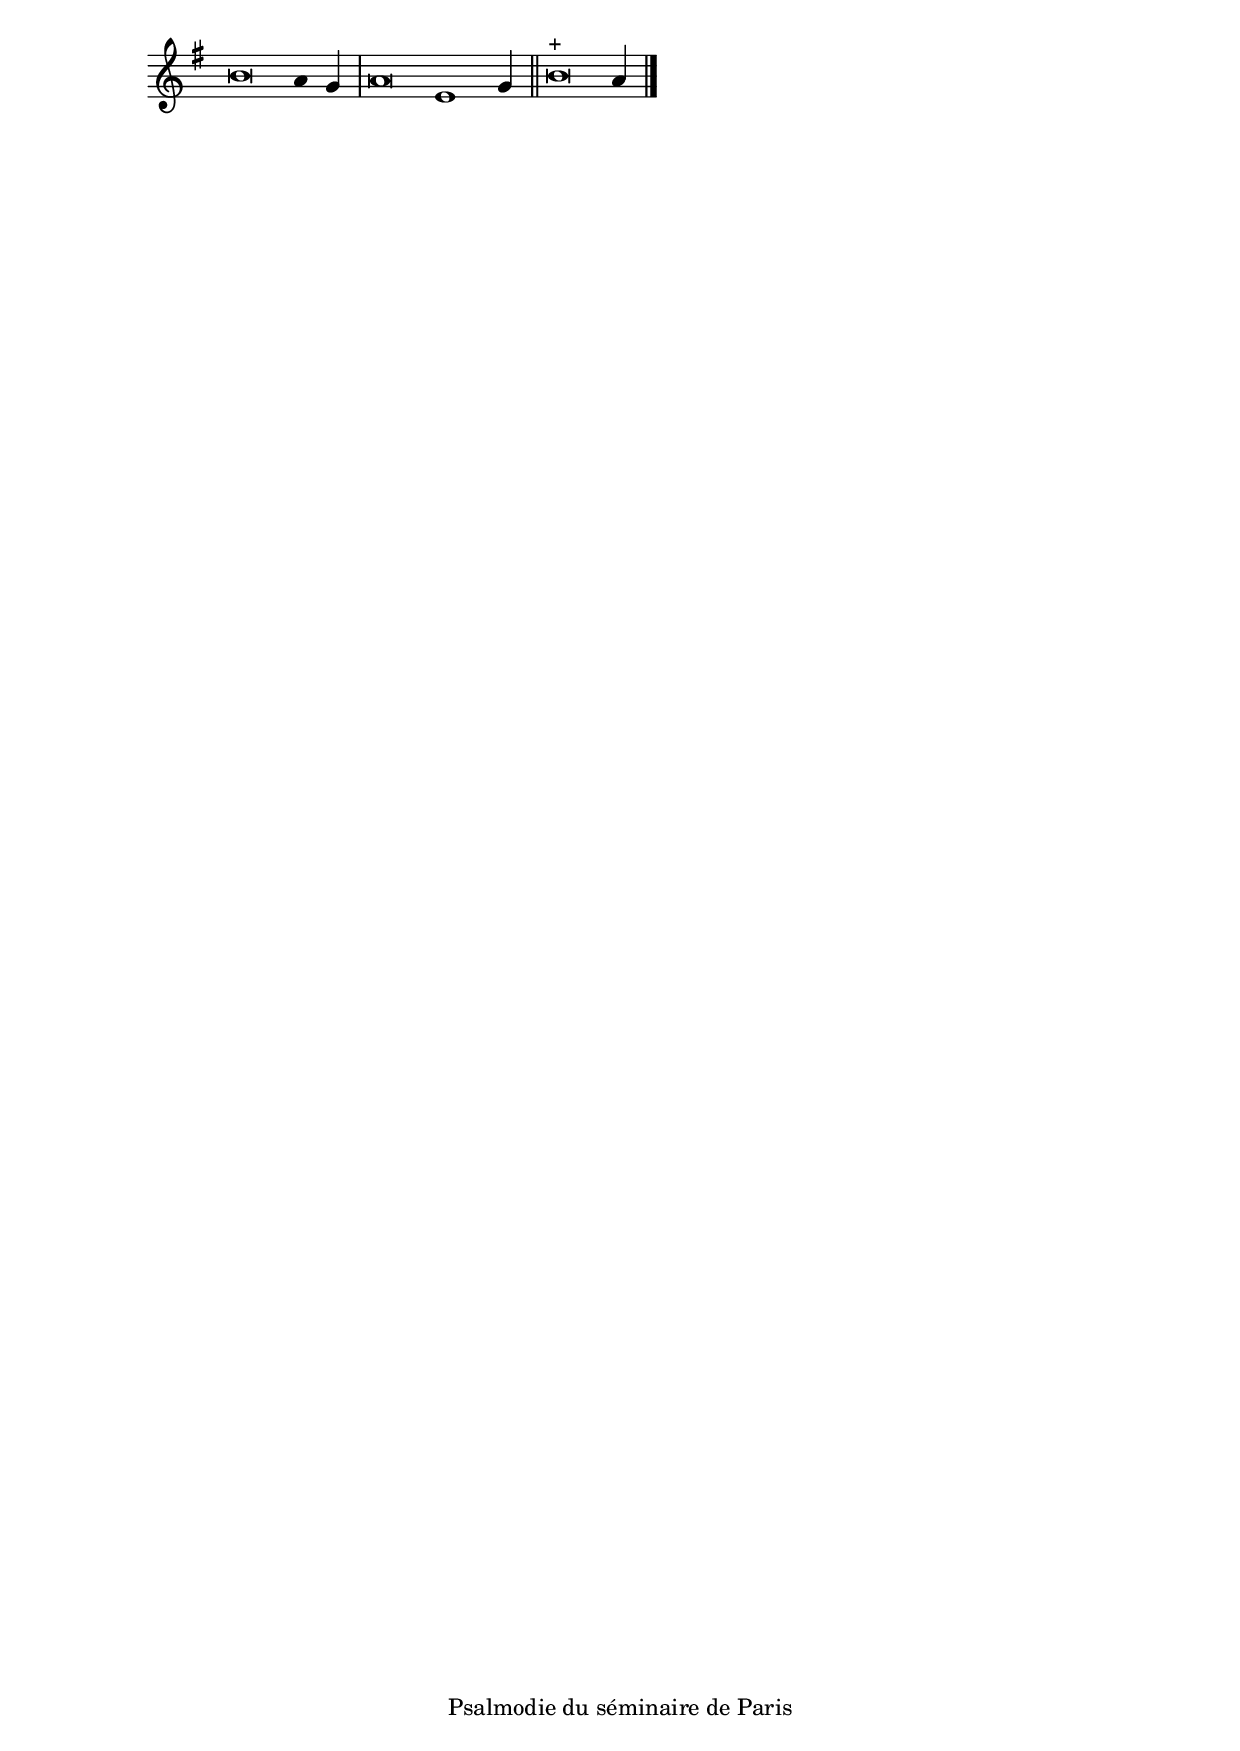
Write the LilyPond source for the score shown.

\version "2.20.0"
\language "italiano"

stemOff = \hide Staff.Stem
stemOn  = \undo \stemOff

\header {
  %title = "Psaume 38"
  %tagline = ##f
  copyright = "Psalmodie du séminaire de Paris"
}

\score {
  \new Staff \with { \remove "Time_signature_engraver" }
  \relative
  {
    \key sol \major
    \cadenzaOn
    \stemOff si'\breve la4 \stemOn sol4
    \bar "|"
    \stemOff la\breve mi1 \stemOn sol4
    \bar "||"
    \stemOff si\breve^\markup{ + } \stemOn la4
    \bar "|."
  }
}